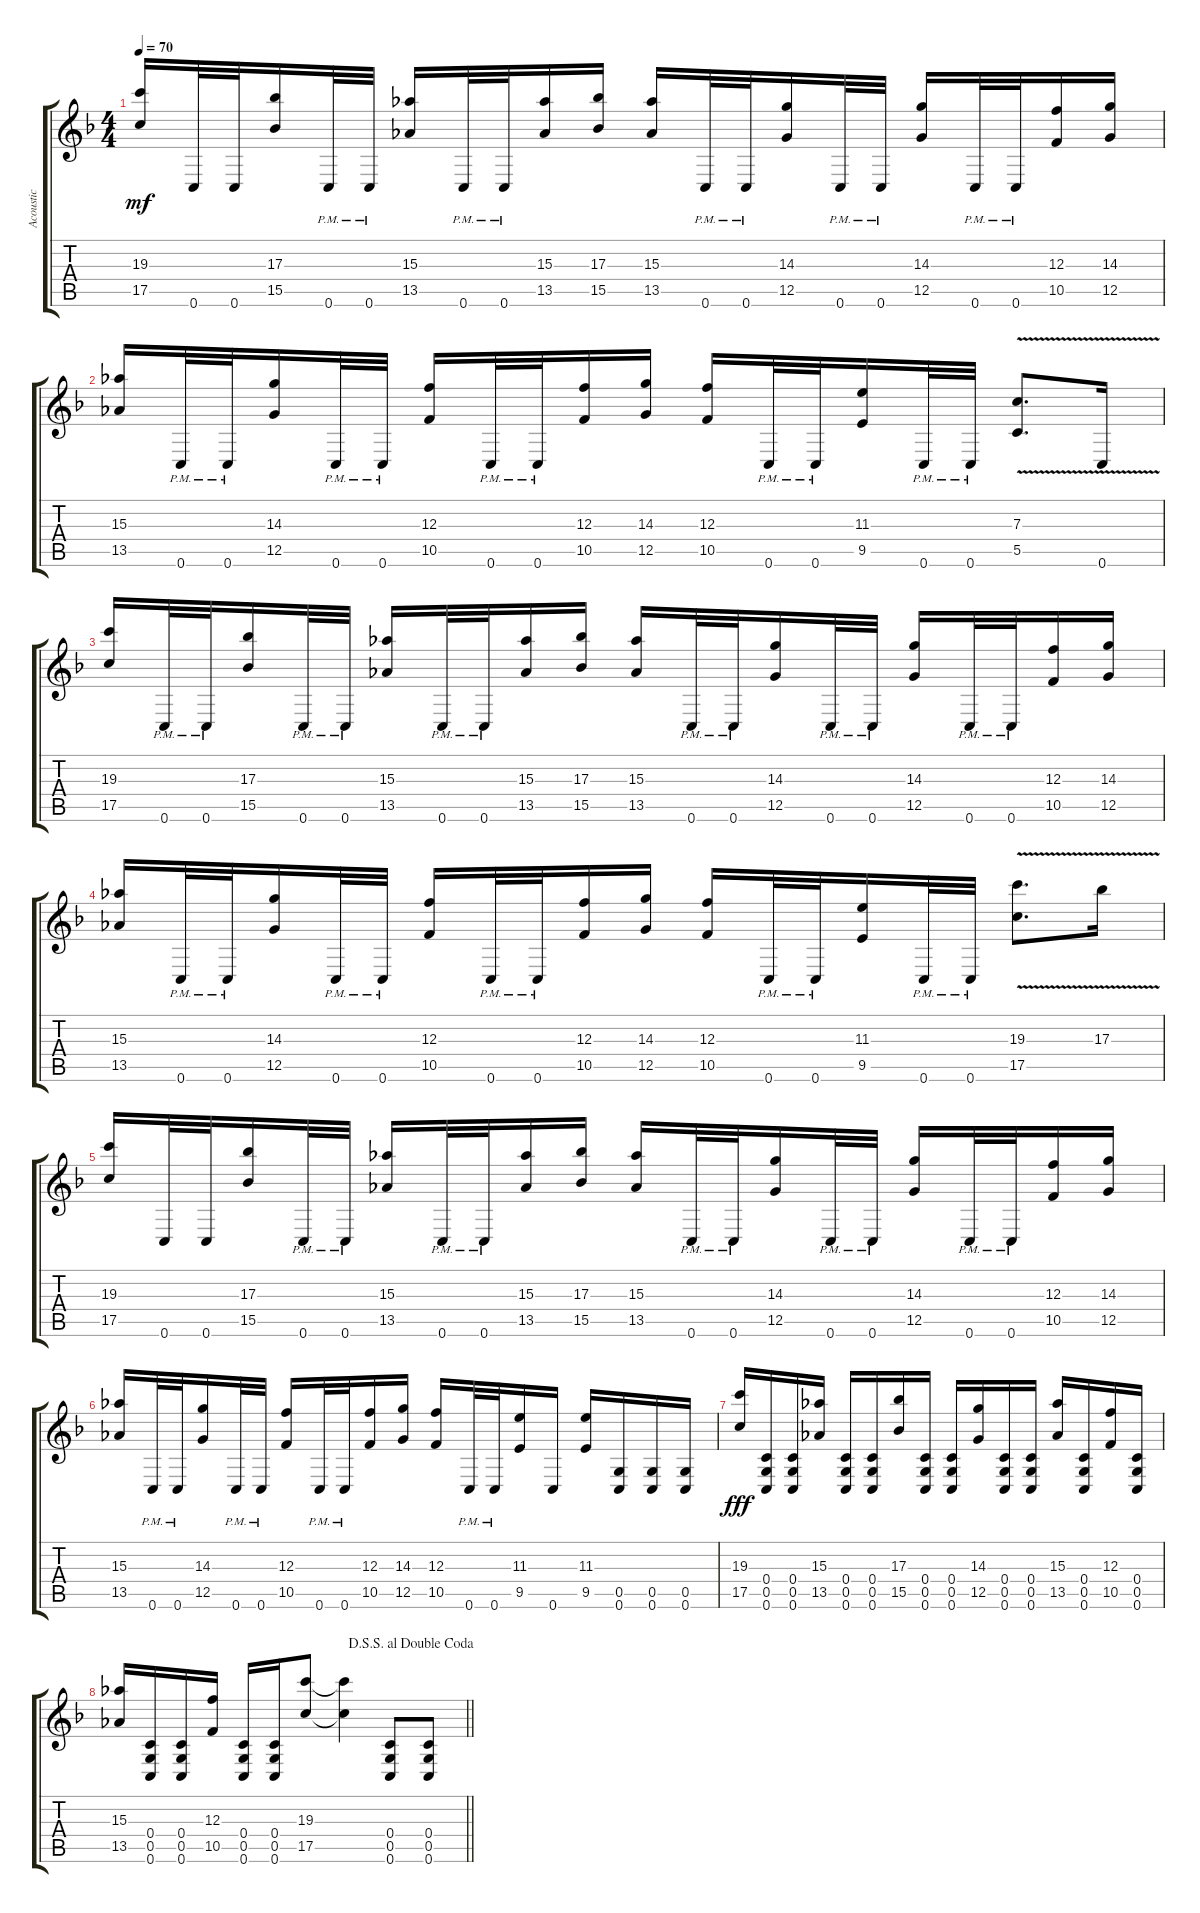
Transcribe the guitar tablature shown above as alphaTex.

\track ("Acoustic" "Acoustic") {instrument acousticguitarsteel}
\staff {score tabs}
\tuning (D4 A3 F3 C3 G2 C2) {hide}
\ts (4 4)
\tempo 70
\clef g2
\ks f
(19.3 17.5).16{dy mf} 0.6.32 0.6.32 (17.3 15.5).16 0.6{pm}.32 0.6{pm}.32 (15.3 13.5).16 0.6{pm}.32 0.6{pm}.32 (15.3 13.5).16 (17.3 15.5).16 (15.3 13.5).16 0.6{pm}.32 0.6{pm}.32 (14.3 12.5).16 0.6{pm}.32 0.6{pm}.32 (14.3 12.5).16 0.6{pm}.32 0.6{pm}.32 (12.3 10.5).16 (14.3 12.5).16 |
(15.3 13.5).16 0.6{pm}.32 0.6{pm}.32 (14.3 12.5).16 0.6{pm}.32 0.6{pm}.32 (12.3 10.5).16 0.6{pm}.32 0.6{pm}.32 (12.3 10.5).16 (14.3 12.5).16 (12.3 10.5).16 0.6{pm}.32 0.6{pm}.32 (11.3 9.5).16 0.6{pm}.32 0.6{pm}.32 (7.3{v} 5.5{v}).8{d} 0.6{v}.16 |
(19.3 17.5).16 0.6{pm}.32 0.6{pm}.32 (17.3 15.5).16 0.6{pm}.32 0.6{pm}.32 (15.3 13.5).16 0.6{pm}.32 0.6{pm}.32 (15.3 13.5).16 (17.3 15.5).16 (15.3 13.5).16 0.6{pm}.32 0.6{pm}.32 (14.3 12.5).16 0.6{pm}.32 0.6{pm}.32 (14.3 12.5).16 0.6{pm}.32 0.6{pm}.32 (12.3 10.5).16 (14.3 12.5).16 |
(15.3 13.5).16 0.6{pm}.32 0.6{pm}.32 (14.3 12.5).16 0.6{pm}.32 0.6{pm}.32 (12.3 10.5).16 0.6{pm}.32 0.6{pm}.32 (12.3 10.5).16 (14.3 12.5).16 (12.3 10.5).16 0.6{pm}.32 0.6{pm}.32 (11.3 9.5).16 0.6{pm}.32 0.6{pm}.32 (19.3{v} 17.5{v}).8{d} 17.3{v}.16 |
(19.3 17.5).16 0.6.32 0.6.32 (17.3 15.5).16 0.6{pm}.32 0.6{pm}.32 (15.3 13.5).16 0.6{pm}.32 0.6{pm}.32 (15.3 13.5).16 (17.3 15.5).16 (15.3 13.5).16 0.6{pm}.32 0.6{pm}.32 (14.3 12.5).16 0.6{pm}.32 0.6{pm}.32 (14.3 12.5).16 0.6{pm}.32 0.6{pm}.32 (12.3 10.5).16 (14.3 12.5).16 |
(15.3 13.5).16 0.6{pm}.32 0.6{pm}.32 (14.3 12.5).16 0.6{pm}.32 0.6{pm}.32 (12.3 10.5).16 0.6{pm}.32 0.6{pm}.32 (12.3 10.5).16 (14.3 12.5).16 (12.3 10.5).16 0.6{pm}.32 0.6{pm}.32 (11.3 9.5).16 0.6.16 (11.3 9.5).16 (0.5 0.6).16 (0.5 0.6).16 (0.5 0.6).16 |
(19.3 17.5).16{dy fff} (0.4 0.5 0.6).16 (0.4 0.5 0.6).16 (15.3 13.5).16 (0.4 0.5 0.6).16 (0.4 0.5 0.6).16 (17.3 15.5).16 (0.4 0.5 0.6).16 (0.4 0.5 0.6).16 (14.3 12.5).16 (0.4 0.5 0.6).16 (0.4 0.5 0.6).16 (15.3 13.5).16 (0.4 0.5 0.6).16 (12.3 10.5).16 (0.4 0.5 0.6).16 |
\jump dalsegnosegnoaldoublecoda
\barLineRight lightlight
(15.3 13.5).16 (0.4 0.5 0.6).16 (0.4 0.5 0.6).16 (12.3 10.5).16 (0.4 0.5 0.6).16 (0.4 0.5 0.6).16 (19.3 17.5).8 (19.3{t} 17.5{t}).4 (0.4 0.5 0.6).8 (0.4 0.5 0.6).8
